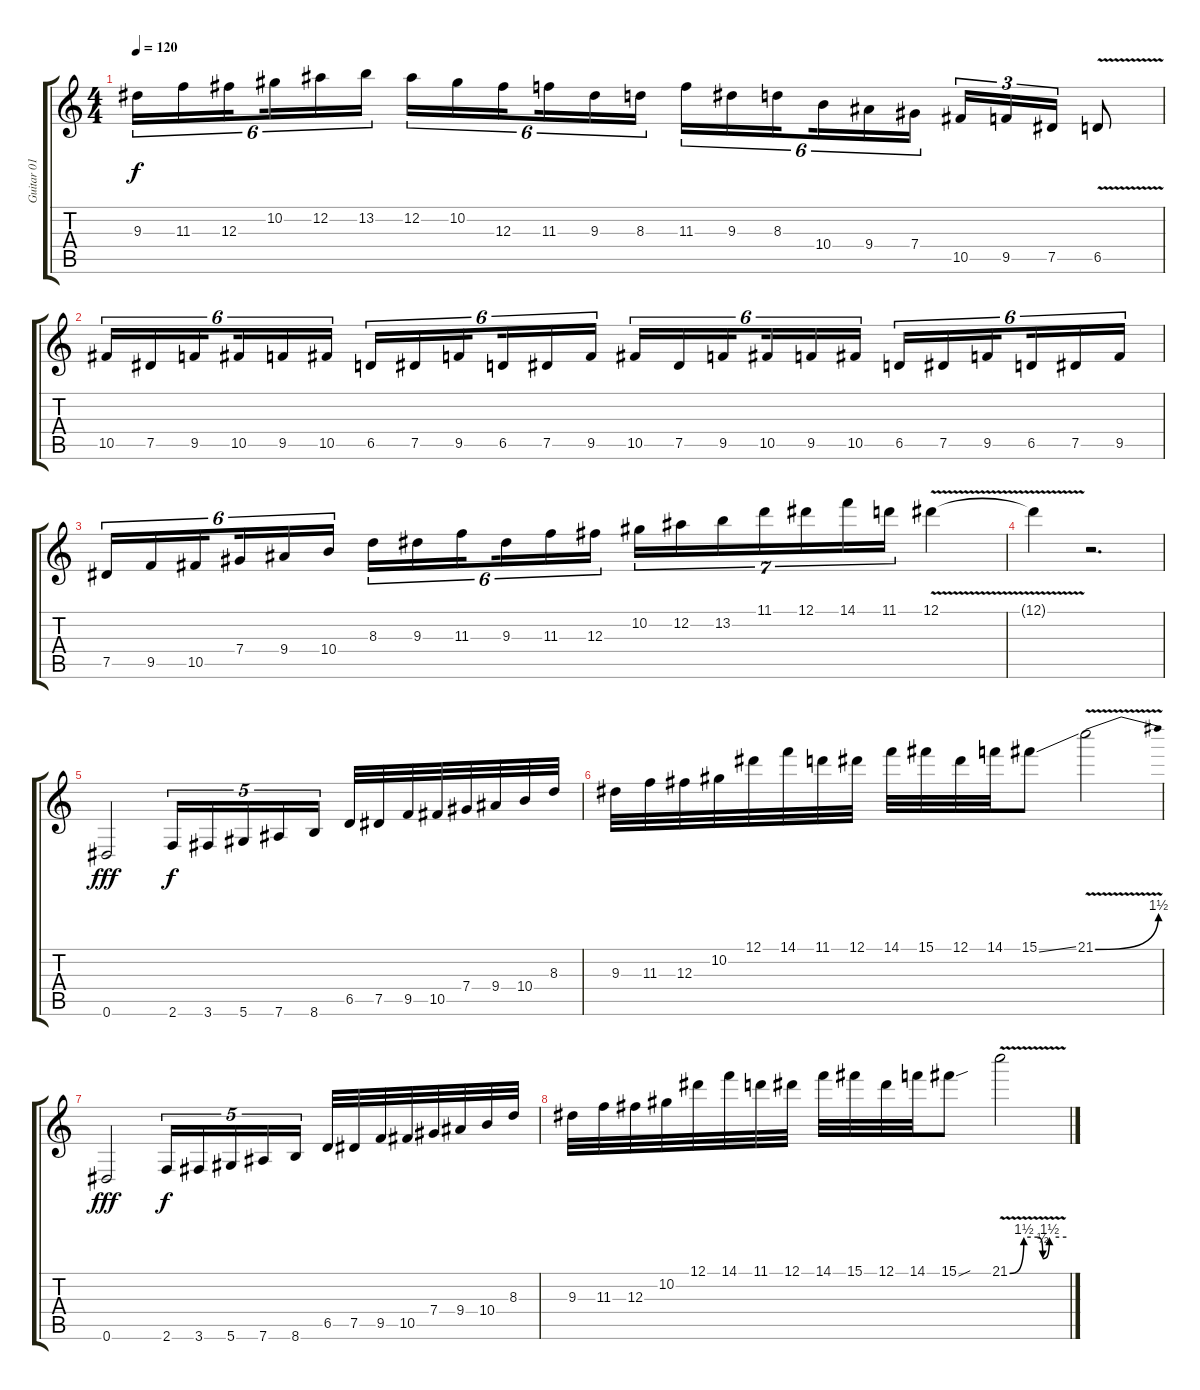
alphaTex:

\track ("Guitar 01" "Guitar 01") {instrument overdrivenguitar}
\staff {score tabs}
\tuning (Eb4 Bb3 Gb3 Db3 Ab2 Eb2) {hide}
\ts (4 4)
\tempo 120
\clef g2
\ks c
9.3.16{tu (6 4) dy f} 11.3.16{tu (6 4)} 12.3.16{tu (6 4) beam splitsecondary} 10.2.16{tu (6 4)} 12.2.16{tu (6 4)} 13.2.16{tu (6 4)} 12.2.16{tu (6 4)} 10.2.16{tu (6 4)} 12.3.16{tu (6 4) beam splitsecondary} 11.3.16{tu (6 4)} 9.3.16{tu (6 4)} 8.3.16{tu (6 4)} 11.3.16{tu (6 4)} 9.3.16{tu (6 4)} 8.3.16{tu (6 4) beam splitsecondary} 10.4.16{tu (6 4)} 9.4.16{tu (6 4)} 7.4.16{tu (6 4)} 10.5.16{tu (3 2)} 9.5.16{tu (3 2)} 7.5.16{tu (3 2)} 6.5{v}.8 |
10.5.16{tu (6 4)} 7.5.16{tu (6 4)} 9.5.16{tu (6 4) beam splitsecondary} 10.5.16{tu (6 4)} 9.5.16{tu (6 4)} 10.5.16{tu (6 4)} 6.5.16{tu (6 4)} 7.5.16{tu (6 4)} 9.5.16{tu (6 4) beam splitsecondary} 6.5.16{tu (6 4)} 7.5.16{tu (6 4)} 9.5.16{tu (6 4)} 10.5.16{tu (6 4)} 7.5.16{tu (6 4)} 9.5.16{tu (6 4) beam splitsecondary} 10.5.16{tu (6 4)} 9.5.16{tu (6 4)} 10.5.16{tu (6 4)} 6.5.16{tu (6 4)} 7.5.16{tu (6 4)} 9.5.16{tu (6 4) beam splitsecondary} 6.5.16{tu (6 4)} 7.5.16{tu (6 4)} 9.5.16{tu (6 4)} |
7.5.16{tu (6 4)} 9.5.16{tu (6 4)} 10.5.16{tu (6 4) beam splitsecondary} 7.4.16{tu (6 4)} 9.4.16{tu (6 4)} 10.4.16{tu (6 4)} 8.3.16{tu (6 4)} 9.3.16{tu (6 4)} 11.3.16{tu (6 4) beam splitsecondary} 9.3.16{tu (6 4)} 11.3.16{tu (6 4)} 12.3.16{tu (6 4)} 10.2.16{tu (7 4)} 12.2.16{tu (7 4)} 13.2.16{tu (7 4)} 11.1.16{tu (7 4)} 12.1.16{tu (7 4)} 14.1.16{tu (7 4)} 11.1.16{tu (7 4)} 12.1{v}.4 |
12.1{t}.4 r.2{d} |
0.6.2{dy fff} 2.6.16{tu (5 4) dy f} 3.6.16{tu (5 4)} 5.6.16{tu (5 4)} 7.6.16{tu (5 4)} 8.6.16{tu (5 4)} 6.5.32 7.5.32 9.5.32 10.5.32 7.4.32 9.4.32 10.4.32 8.3.32 |
9.3.32 11.3.32 12.3.32 10.2.32 12.1.32 14.1.32 11.1.32 12.1.32 14.1.32 15.1.32 12.1.32 14.1.32 15.1{ss}.8 21.1{be (bend 0 0 60 6) v}.2 |
0.6.2{dy fff} 2.6.16{tu (5 4) dy f} 3.6.16{tu (5 4)} 5.6.16{tu (5 4)} 7.6.16{tu (5 4)} 8.6.16{tu (5 4)} 6.5.32 7.5.32 9.5.32 10.5.32 7.4.32 9.4.32 10.4.32 8.3.32 |
9.3.32 11.3.32 12.3.32 10.2.32 12.1.32 14.1.32 11.1.32 12.1.32 14.1.32 15.1.32 12.1.32 14.1.32 15.1{sou}.8 21.1{be (custom 0 0 15 6 30 6 35 2 42 6 60 6) v}.2
